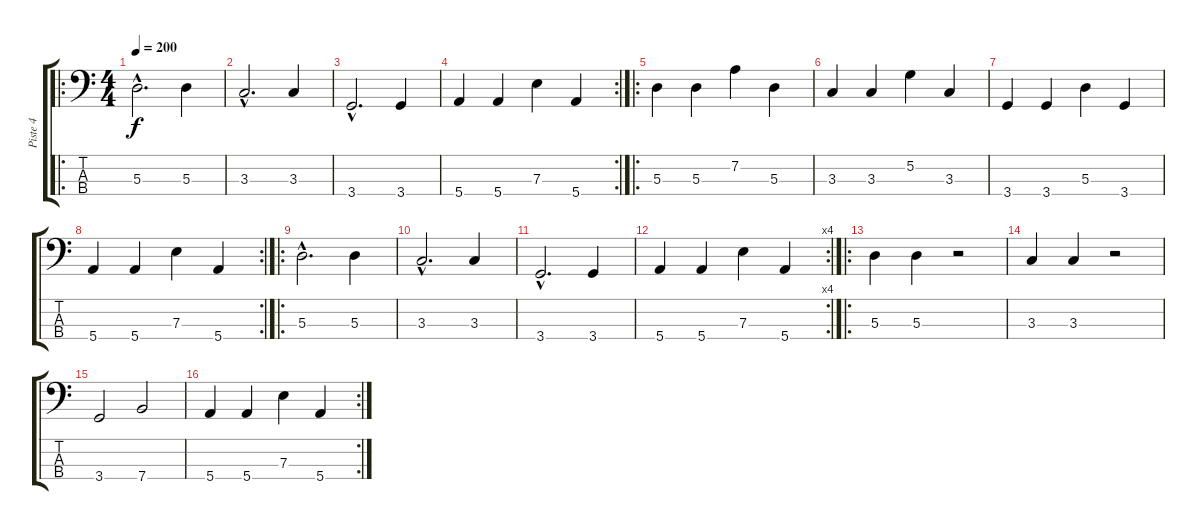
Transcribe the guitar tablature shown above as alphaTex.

\track ("Piste 4" "Piste 4") {instrument electricbasspick}
\staff {score tabs}
\tuning (G2 D2 A1 E1) {hide}
\ro
\ts (4 4)
\tempo 200
\clef f4
\ks c
5.3{hac}.2{d dy f} 5.3.4 |
3.3{hac}.2{d} 3.3.4 |
3.4{hac}.2{d} 3.4.4 |
\rc 2
5.4.4 5.4.4 7.3.4 5.4.4 |
\ro
5.3.4 5.3.4 7.2.4 5.3.4 |
3.3.4 3.3.4 5.2.4 3.3.4 |
3.4.4 3.4.4 5.3.4 3.4.4 |
\rc 2
5.4.4 5.4.4 7.3.4 5.4.4 |
\ro
5.3{hac}.2{d} 5.3.4 |
3.3{hac}.2{d} 3.3.4 |
3.4{hac}.2{d} 3.4.4 |
\rc 4
5.4.4 5.4.4 7.3.4 5.4.4 |
\ro
5.3.4 5.3.4 r.2 |
3.3.4 3.3.4 r.2 |
3.4.2 7.4.2 |
\rc 2
5.4.4 5.4.4 7.3.4 5.4.4
